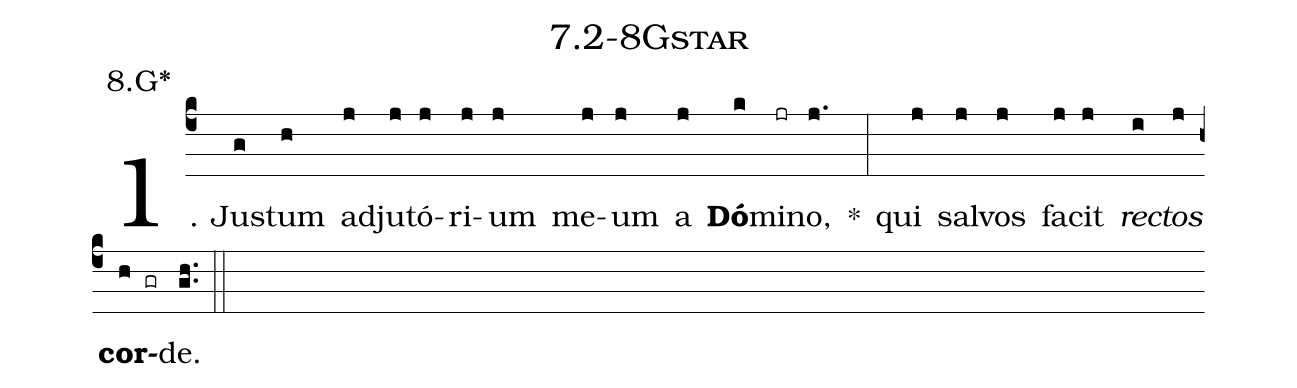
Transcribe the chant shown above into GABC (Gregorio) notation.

name: 7.2-8Gstar;
annotation: 8.G*;
%%
(c4)1. Jus(g)tum(h) ad(j)ju(j)tó(j)ri(j)um(j) me(j)um(j) a(j) <b>Dó</b>(k)mi(jr)no,(j.) *(:) qui(j) sal(j)vos(j) fa(j)cit(j) <i>rec</i>(i)<i>tos</i>(j) <b>cor</b>(h gr)de.(gh..) (::)
